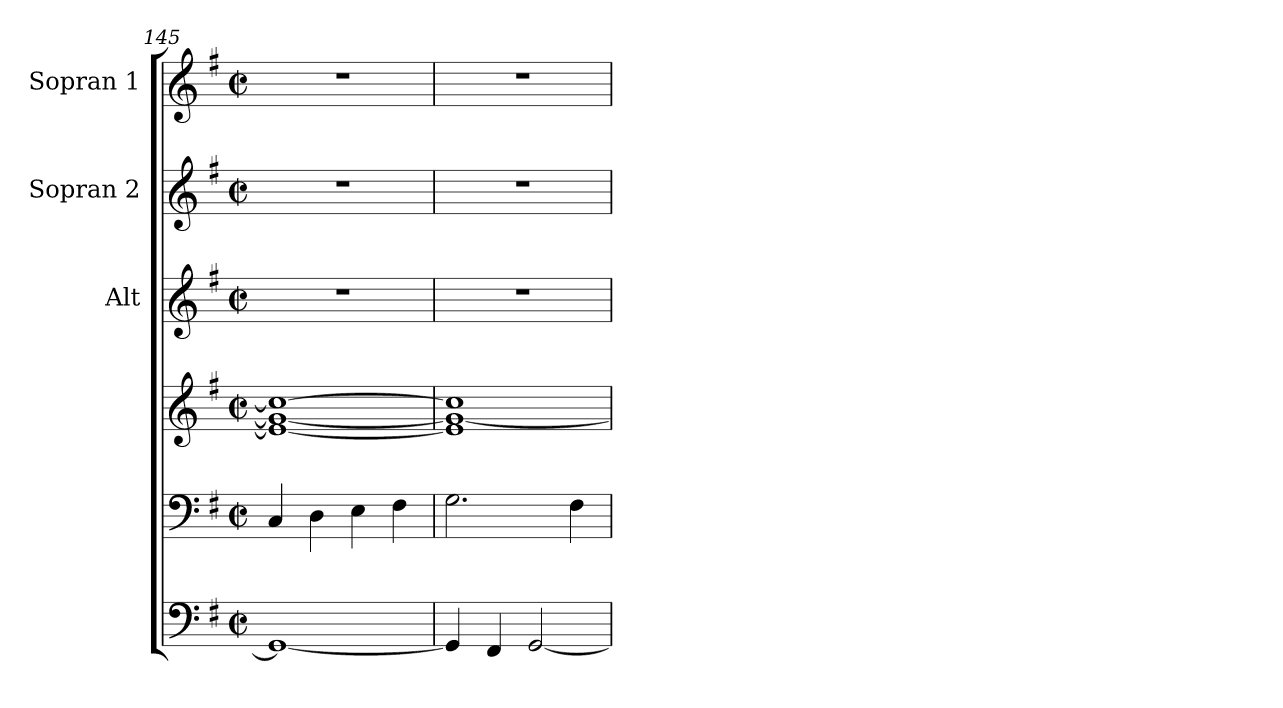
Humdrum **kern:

**kern	**kern	**kern	**kern	**kern	**kern
*part5	*part4	*part4	*part3	*part2	*part1
*staff6	*staff5	*staff4	*staff3	*staff2	*staff1
*	*	*	*I"Alt	*I"Sopran 2	*I"Sopran 1
*	*	*	*I'A.	*I'S. 2	*I'S. 1
*clefF4	*clefF4	*clefG2	*clefG2	*clefG2	*clefG2
*k[f#]	*k[f#]	*k[f#]	*k[f#]	*k[f#]	*k[f#]
*G:	*G:	*G:	*G:	*G:	*G:
*M2/2	*M2/2	*M2/2	*M2/2	*M2/2	*M2/2
*met(c|)	*met(c|)	*met(c|)	*met(c|)	*met(c|)	*met(c|)
=145	=145	=145	=145	=145	=145
1GG_	4C/	1e_ 1g_ 1cc_	1r	1r	1r
.	4D\	.	.	.	.
.	4E\	.	.	.	.
.	4F#\	.	.	.	.
=146	=146	=146	=146	=146	=146
4GG/]	2.G\	1e] 1g_ 1cc]	1r	1r	1r
4FF#/	.	.	.	.	.
[2GG/	.	.	.	.	.
.	4F#\	.	.	.	.
=	=	=	=	=	=
*-	*-	*-	*-	*-	*-
